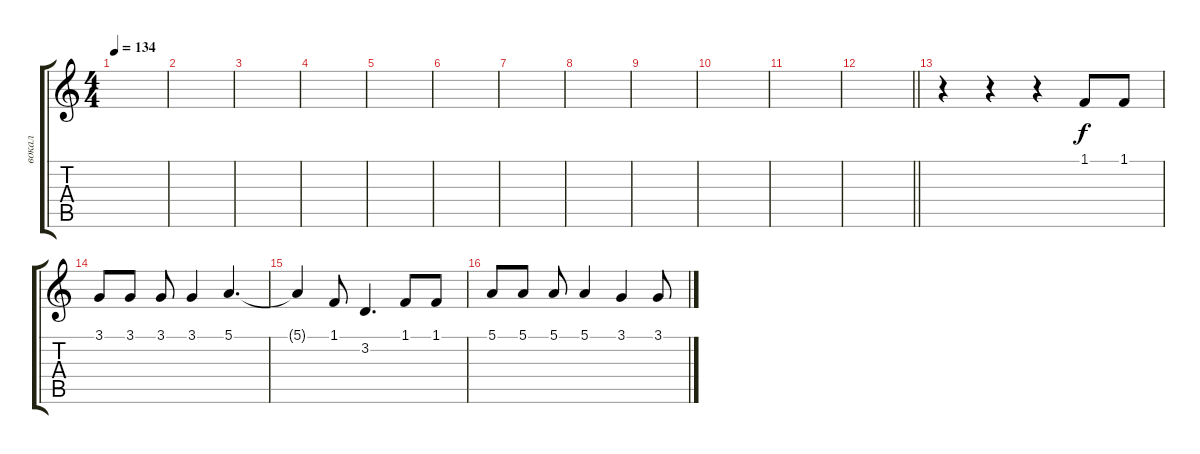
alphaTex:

\track ("вокал" "вокал") {instrument viola}
\staff {score tabs}
\tuning (E4 B3 G3 D3 A2 E2) {hide}
\ts (4 4)
\tempo 134
\clef g2
\ks c
|
|
|
|
|
|
|
|
|
|
|
\barLineRight lightlight
|
r.4 r.4 r.4 1.1.8 1.1.8 |
3.1.8 3.1.8 3.1.8 3.1.4 5.1.4{d} |
5.1{t}.4 1.1.8 3.2.4{d} 1.1.8 1.1.8 |
5.1.8 5.1.8 5.1.8 5.1.4 3.1.4 3.1.8
